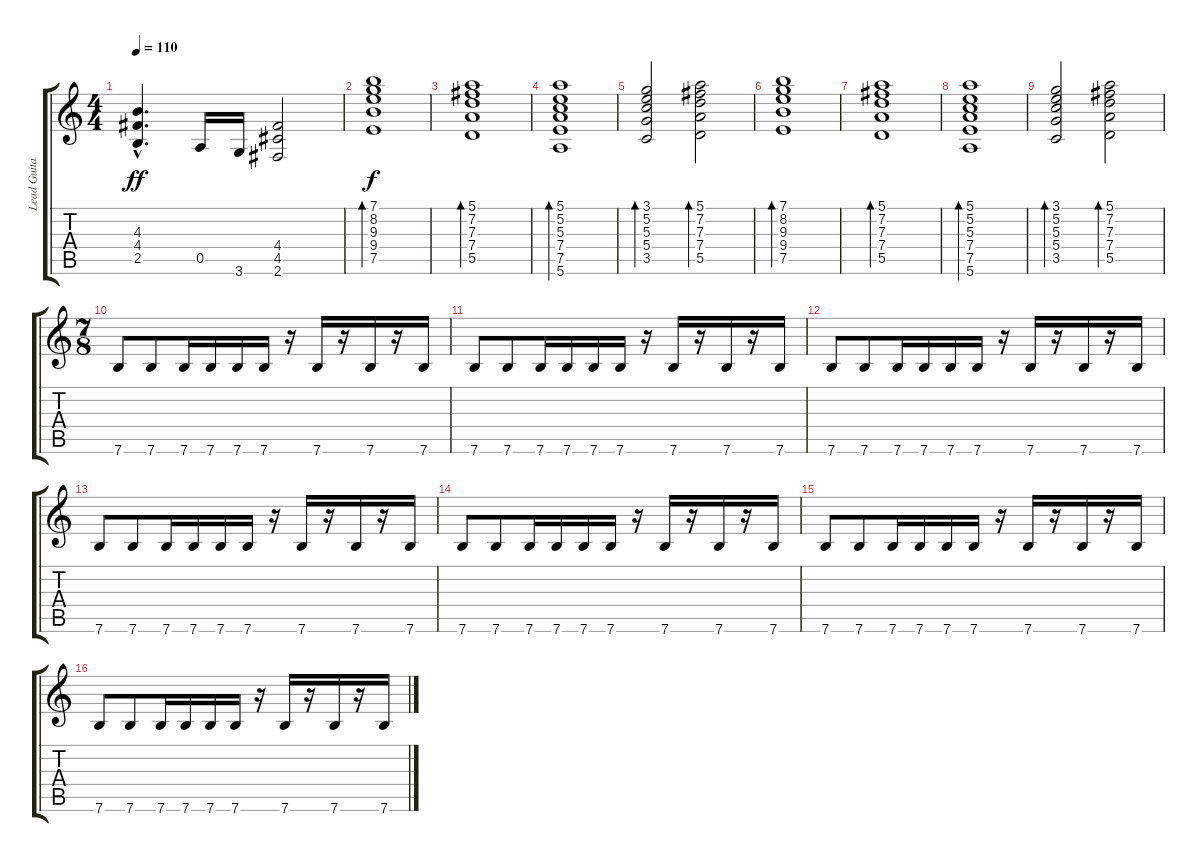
\track ("Lead Guitar" "Lead Guita") {instrument distortionguitar}
\staff {score tabs}
\tuning (E4 B3 G3 D3 A2 E2) {hide}
\ts (4 4)
\tempo 110
\clef g2
\ks c
(4.3{hac} 4.4{hac} 2.5{hac}).4{d dy ff} 0.5.16 3.6.16 (4.4 4.5 2.6).2 |
(7.1 8.2 9.3 9.4 7.5).1{bd 480 dy f} |
(5.1 7.2 7.3 7.4 5.5).1{bd 480} |
(5.1 5.2 5.3 7.4 7.5 5.6).1{bd 480} |
(3.1 5.2 5.3 5.4 3.5).2{bd 480} (5.1 7.2 7.3 7.4 5.5).2{bd 480} |
(7.1 8.2 9.3 9.4 7.5).1{bd 480} |
(5.1 7.2 7.3 7.4 5.5).1{bd 480} |
(5.1 5.2 5.3 7.4 7.5 5.6).1{bd 480} |
(3.1 5.2 5.3 5.4 3.5).2{bd 480} (5.1 7.2 7.3 7.4 5.5).2{bd 480} |
\ts (7 8)
7.6.8{volume 13 instrument distortionguitar} 7.6.8 7.6.16 7.6.16 7.6.16 7.6.16 r.16 7.6.16 r.16 7.6.16 r.16 7.6.16 |
7.6.8 7.6.8 7.6.16 7.6.16 7.6.16 7.6.16 r.16 7.6.16 r.16 7.6.16 r.16 7.6.16 |
7.6.8 7.6.8 7.6.16 7.6.16 7.6.16 7.6.16 r.16 7.6.16 r.16 7.6.16 r.16 7.6.16 |
7.6.8 7.6.8 7.6.16 7.6.16 7.6.16 7.6.16 r.16 7.6.16 r.16 7.6.16 r.16 7.6.16 |
7.6.8{volume 10} 7.6.8 7.6.16 7.6.16 7.6.16 7.6.16 r.16 7.6.16 r.16 7.6.16 r.16 7.6.16 |
7.6.8 7.6.8 7.6.16 7.6.16 7.6.16 7.6.16 r.16 7.6.16 r.16 7.6.16 r.16 7.6.16 |
7.6.8 7.6.8 7.6.16 7.6.16 7.6.16 7.6.16 r.16 7.6.16 r.16 7.6.16 r.16 7.6.16
